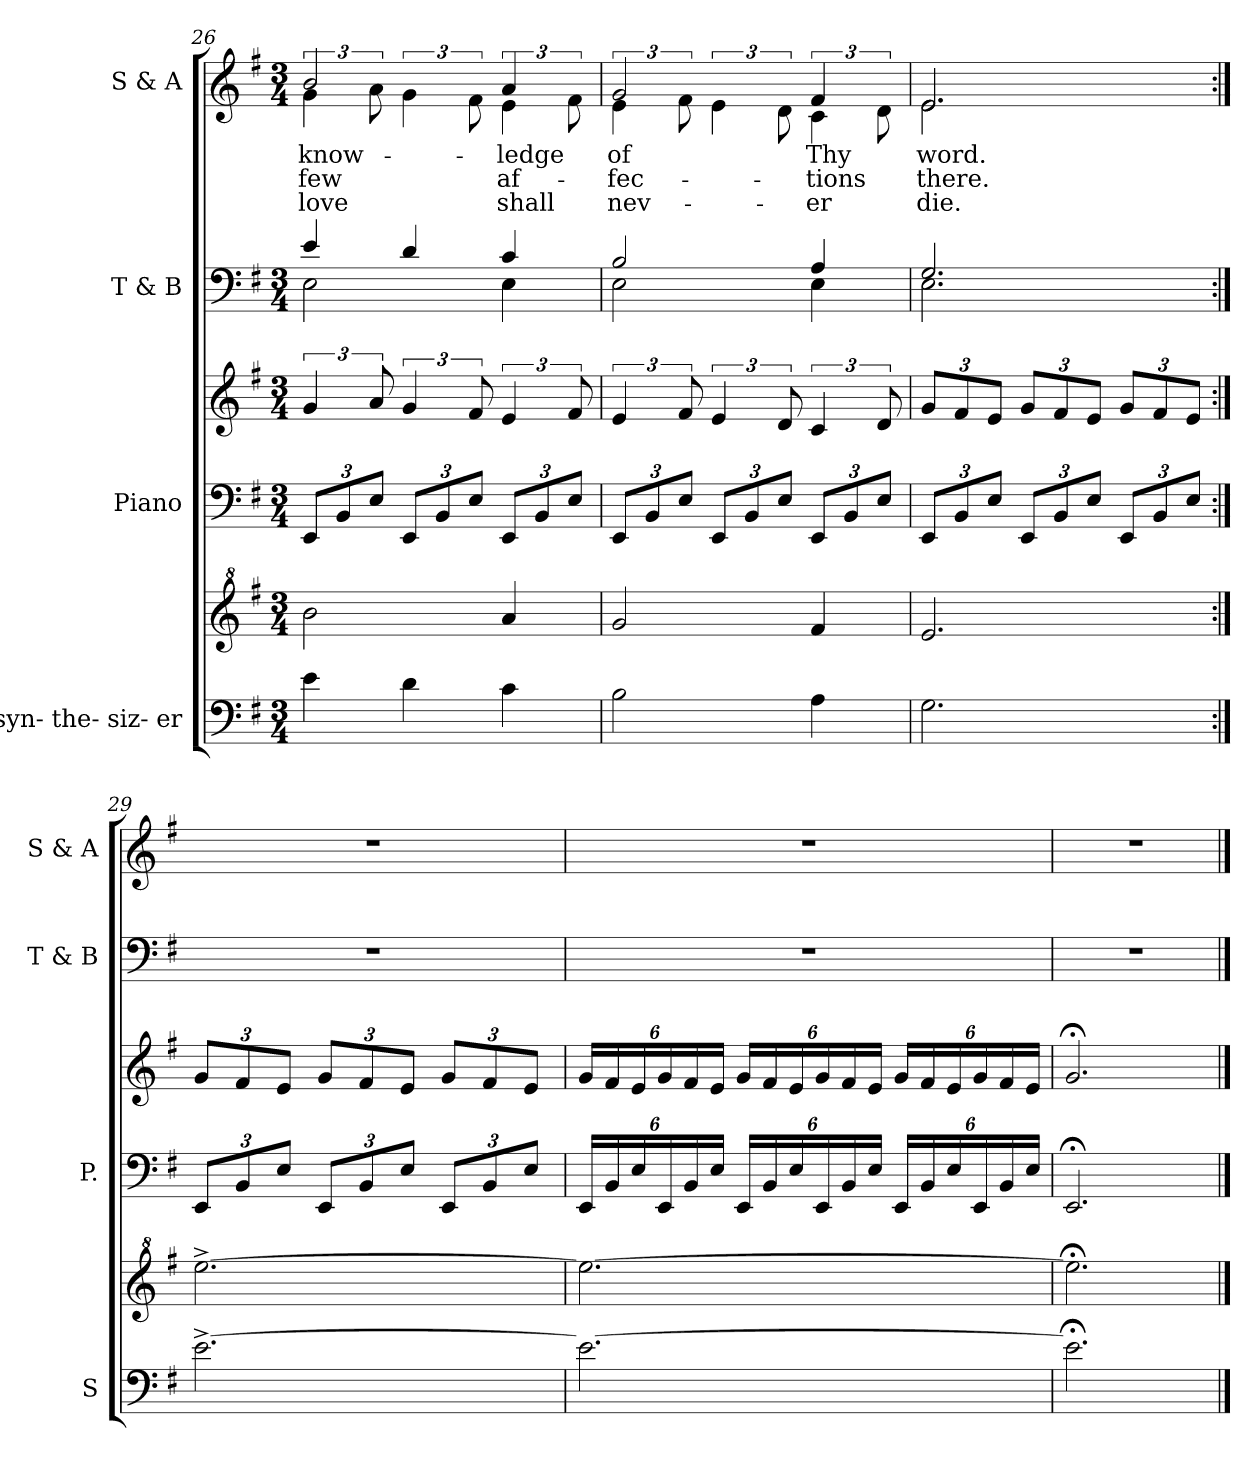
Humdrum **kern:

**kern	**kern	**kern	**kern	**kern	**kern	**text	**text	**text
*part4	*part4	*part3	*part3	*part2	*part1	*part1	*part1	*part1
*staff6	*staff5	*staff4	*staff3	*staff2	*staff1	*staff1	*staff1	*staff1
*I"syn- the- siz- er	*	*I"Piano	*	*I"T & B	*I"S & A	*	*	*
*I'S	*	*I'P.	*	*I'T &  B	*I'S & A	*	*	*
*clefF4	*clefG^2	*clefF4	*clefG2	*clefF4	*clefG2	*	*	*
*k[f#]	*k[f#]	*k[f#]	*k[f#]	*k[f#]	*k[f#]	*	*	*
*e:	*e:	*e:	*e:	*e:	*e:	*	*	*
*M3/4	*M3/4	*M3/4	*M3/4	*M3/4	*M3/4	*	*	*
=26	=26	=26	=26	=26	=26	=26	=26	=26
*	*	*	*	*^	*	*	*	*
!	!	!	!	!	!	!	!LO:LY:b	!LO:LY:b	!LO:LY:b
*	*	*	*	*	*	*^	*	*	*
4e\	2bb\	12EE/L	6g/	4e/	2E\	2b/	6g\	know-	few	love
.	.	12BB/	.	.	.	.	.	.	.	.
.	.	12E/J	12a/	.	.	.	12a\	.	.	.
4d\	.	12EE/L	6g/	4d/	.	.	6g\	.	.	.
.	.	12BB/	.	.	.	.	.	.	.	.
.	.	12E/J	12f#/	.	.	.	12f#\	.	.	.
!	!	!	!	!	!	!	!	!LO:LY:b	!LO:LY:b	!LO:LY:b
4c\	4aa/	12EE/L	6e/	4c/	4E\	4a/	6e\	-ledge	af-	shall
.	.	12BB/	.	.	.	.	.	.	.	.
.	.	12E/J	12f#/	.	.	.	12f#\	.	.	.
=27	=27	=27	=27	=27	=27	=27	=27	=27	=27	=27
!	!	!	!	!	!	!	!	!LO:LY:b	!LO:LY:b	!LO:LY:b
2B\	2gg/	12EE/L	6e/	2B/	2E\	2g/	6e\	of	-fec-	nev-
.	.	12BB/	.	.	.	.	.	.	.	.
.	.	12E/J	12f#/	.	.	.	12f#\	.	.	.
.	.	12EE/L	6e/	.	.	.	6e\	.	.	.
.	.	12BB/	.	.	.	.	.	.	.	.
.	.	12E/J	12d/	.	.	.	12d\	.	.	.
!	!	!	!	!	!	!	!	!LO:LY:b	!LO:LY:b	!LO:LY:b
4A\	4ff#/	12EE/L	6c/	4A/	4E\	4f#/	6c\	Thy	-tions	-er
.	.	12BB/	.	.	.	.	.	.	.	.
.	.	12E/J	12d/	.	.	.	12d\	.	.	.
=28	=28	=28	=28	=28	=28	=28	=28	=28	=28	=28
!	!	!	!	!	!	!	!	!LO:LY:b	!LO:LY:b	!LO:LY:b
2.G\	2.ee/	12EE/L	12g/L	2.G/	2.E\	2.e/	2.e\	word.	there.	die.
.	.	12BB/	12f#/	.	.	.	.	.	.	.
.	.	12E/J	12e/J	.	.	.	.	.	.	.
.	.	12EE/L	12g/L	.	.	.	.	.	.	.
.	.	12BB/	12f#/	.	.	.	.	.	.	.
.	.	12E/J	12e/J	.	.	.	.	.	.	.
.	.	12EE/L	12g/L	.	.	.	.	.	.	.
.	.	12BB/	12f#/	.	.	.	.	.	.	.
.	.	12E/J	12e/J	.	.	.	.	.	.	.
*	*	*	*	*v	*v	*	*	*	*	*
*	*	*	*	*	*v	*v	*	*	*
!!LO:LB:g=z
=29:|!	=29:|!	=29:|!	=29:|!	=29:|!	=29:|!	=29:|!	=29:|!	=29:|!
[2.e^>\	[2.eee^>\	12EE/L	12g/L	2.r	2.r	.	.	.
.	.	12BB/	12f#/	.	.	.	.	.
.	.	12E/J	12e/J	.	.	.	.	.
.	.	12EE/L	12g/L	.	.	.	.	.
.	.	12BB/	12f#/	.	.	.	.	.
.	.	12E/J	12e/J	.	.	.	.	.
.	.	12EE/L	12g/L	.	.	.	.	.
.	.	12BB/	12f#/	.	.	.	.	.
.	.	12E/J	12e/J	.	.	.	.	.
=30	=30	=30	=30	=30	=30	=30	=30	=30
2.e\_	2.eee\_	24EE/LL	24g/LL	2.r	2.r	.	.	.
.	.	24BB/	24f#/	.	.	.	.	.
.	.	24E/	24e/	.	.	.	.	.
.	.	24EE/	24g/	.	.	.	.	.
.	.	24BB/	24f#/	.	.	.	.	.
.	.	24E/JJ	24e/JJ	.	.	.	.	.
.	.	24EE/LL	24g/LL	.	.	.	.	.
.	.	24BB/	24f#/	.	.	.	.	.
.	.	24E/	24e/	.	.	.	.	.
.	.	24EE/	24g/	.	.	.	.	.
.	.	24BB/	24f#/	.	.	.	.	.
.	.	24E/JJ	24e/JJ	.	.	.	.	.
.	.	24EE/LL	24g/LL	.	.	.	.	.
.	.	24BB/	24f#/	.	.	.	.	.
.	.	24E/	24e/	.	.	.	.	.
.	.	24EE/	24g/	.	.	.	.	.
.	.	24BB/	24f#/	.	.	.	.	.
.	.	24E/JJ	24e/JJ	.	.	.	.	.
=31	=31	=31	=31	=31	=31	=31	=31	=31
2.e;\]	2.eee;\]	2.EE;</	2.g;</	2.r	2.r	.	.	.
==	==	==	==	==	==	==	==	==
*-	*-	*-	*-	*-	*-	*-	*-	*-
